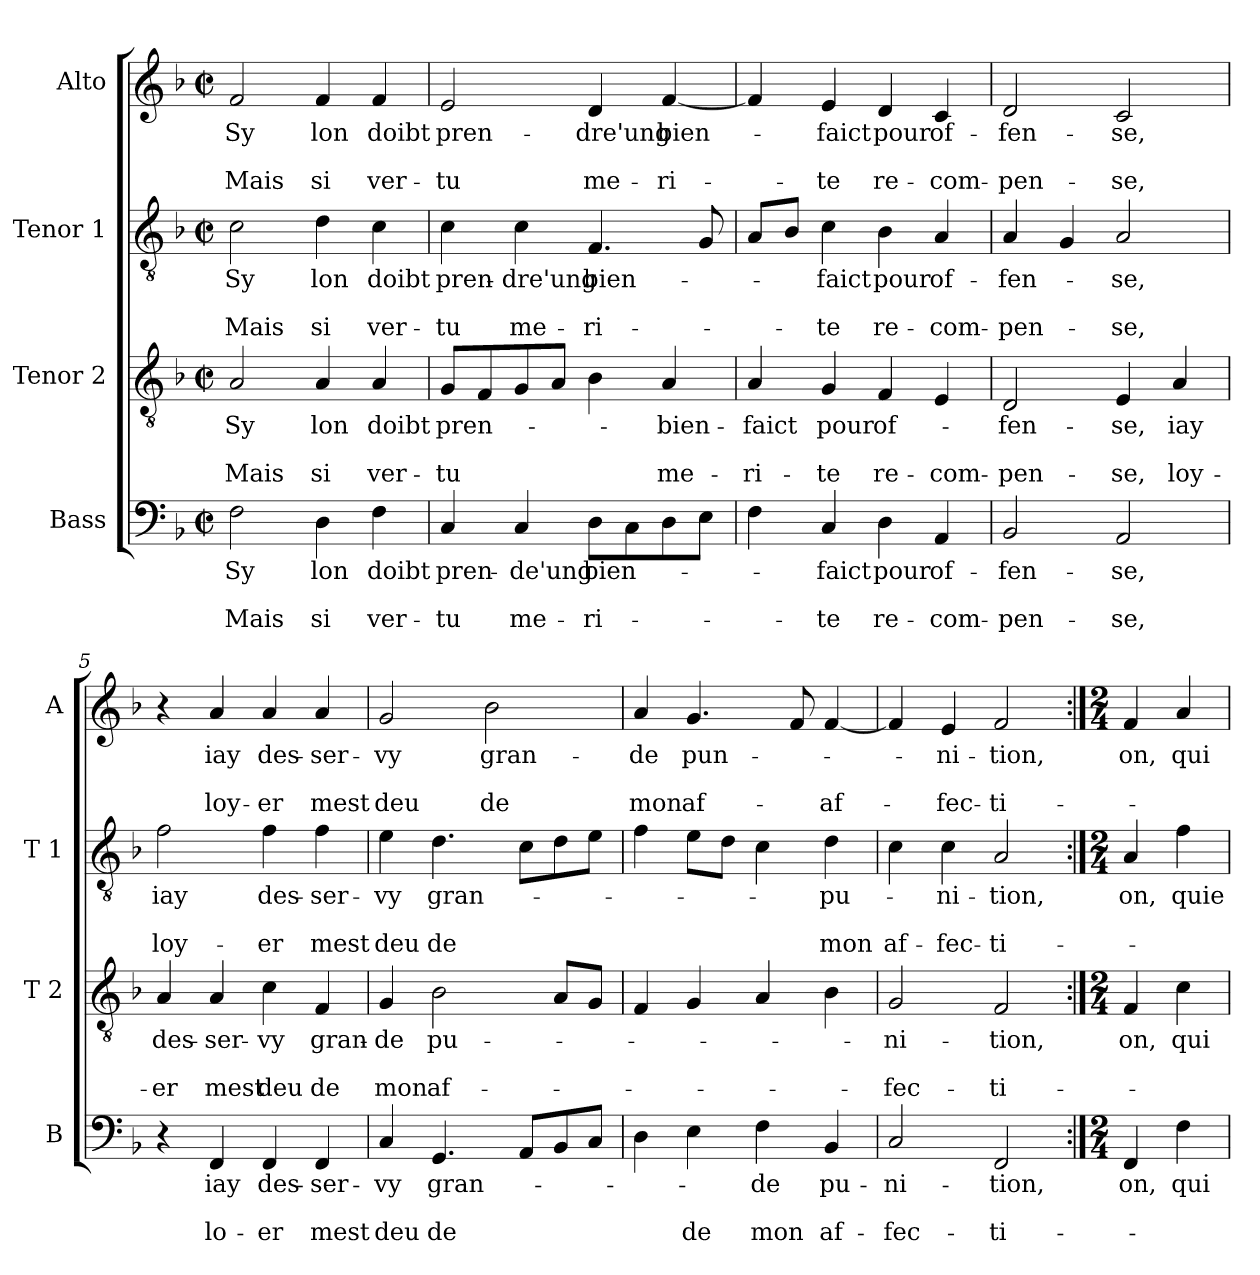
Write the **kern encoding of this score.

**kern	**text	**text	**text	**kern	**text	**text	**text	**kern	**text	**text	**text	**kern	**text	**text	**text
*part4	*part4	*part4	*part4	*part3	*part3	*part3	*part3	*part2	*part2	*part2	*part2	*part1	*part1	*part1	*part1
*staff4	*staff4	*staff4	*staff4	*staff3	*staff3	*staff3	*staff3	*staff2	*staff2	*staff2	*staff2	*staff1	*staff1	*staff1	*staff1
*I"Bass	*	*	*	*I"Tenor 2	*	*	*	*I"Tenor 1	*	*	*	*I"Alto	*	*	*
*I'B	*	*	*	*I'T 2	*	*	*	*I'T 1	*	*	*	*I'A	*	*	*
*clefF4	*	*	*	*clefGv2	*	*	*	*clefGv2	*	*	*	*clefG2	*	*	*
*k[b-]	*	*	*	*k[b-]	*	*	*	*k[b-]	*	*	*	*k[b-]	*	*	*
*F:	*	*	*	*F:	*	*	*	*F:	*	*	*	*F:	*	*	*
*M2/2	*	*	*	*M2/2	*	*	*	*M2/2	*	*	*	*M2/2	*	*	*
*met(c|)	*	*	*	*met(c|)	*	*	*	*met(c|)	*	*	*	*met(c|)	*	*	*
=1	=1	=1	=1	=1	=1	=1	=1	=1	=1	=1	=1	=1	=1	=1	=1
!	!LO:LY:b	!	!LO:LY:b	!	!LO:LY:b	!	!LO:LY:b	!	!LO:LY:b	!	!LO:LY:b	!	!LO:LY:b	!	!LO:LY:b
2F\	Sy	.	Mais	2A/	Sy	.	Mais	2c\	Sy	.	Mais	2f/	Sy	.	Mais
!	!LO:LY:b	!	!LO:LY:b	!	!LO:LY:b	!	!LO:LY:b	!	!LO:LY:b	!	!LO:LY:b	!	!LO:LY:b	!	!LO:LY:b
4D\	lon	.	si	4A/	lon	.	si	4d\	lon	.	si	4f/	lon	.	si
!	!LO:LY:b	!	!LO:LY:b	!	!LO:LY:b	!	!LO:LY:b	!	!LO:LY:b	!	!LO:LY:b	!	!LO:LY:b	!	!LO:LY:b
4F\	doibt	.	ver-	4A/	doibt	.	ver-	4c\	doibt	.	ver-	4f/	doibt	.	ver-
=2	=2	=2	=2	=2	=2	=2	=2	=2	=2	=2	=2	=2	=2	=2	=2
!	!LO:LY:b	!	!LO:LY:b	!	!LO:LY:b	!	!LO:LY:b	!	!LO:LY:b	!	!LO:LY:b	!	!LO:LY:b	!	!LO:LY:b
4C/	pren-	.	-tu	8G/L	pren-	.	-tu	4c\	pren-	.	-tu	2e/	pren-	.	-tu
.	.	.	.	8F/	.	.	.	.	.	.	.	.	.	.	.
!	!LO:LY:b	!	!LO:LY:b	!	!	!	!	!	!LO:LY:b	!	!LO:LY:b	!	!	!	!
4C/	-de'ung	.	me-	8G/	.	.	.	4c\	-dre'ung	.	me-	.	.	.	.
.	.	.	.	8A/J	.	.	.	.	.	.	.	.	.	.	.
!	!LO:LY:b	!	!LO:LY:b	!	!	!	!	!	!LO:LY:b	!	!LO:LY:b	!	!LO:LY:b	!	!LO:LY:b
8D\L	bien-	.	-ri-	4B-\	.	.	.	4.F/	bien-	.	-ri-	4d/	-dre'ung	.	me-
8C\	.	.	.	.	.	.	.	.	.	.	.	.	.	.	.
!	!	!	!	!	!LO:LY:b	!	!LO:LY:b	!	!	!	!	!	!LO:LY:b	!	!LO:LY:b
8D\	.	.	.	4A/	bien-	.	me-	.	.	.	.	[4f/	bien-	.	-ri-
8E\J	.	.	.	.	.	.	.	8G/	.	.	.	.	.	.	.
=3	=3	=3	=3	=3	=3	=3	=3	=3	=3	=3	=3	=3	=3	=3	=3
!	!	!	!	!	!LO:LY:b	!	!LO:LY:b	!	!	!	!	!	!	!	!
4F\	.	.	.	4A/	-faict	.	-ri-	8A/L	.	.	.	4f/]	.	.	.
.	.	.	.	.	.	.	.	8B-/J	.	.	.	.	.	.	.
!	!LO:LY:b	!	!LO:LY:b	!	!LO:LY:b	!	!LO:LY:b	!	!LO:LY:b	!	!LO:LY:b	!	!LO:LY:b	!	!LO:LY:b
4C/	-faict	.	-te	4G/	pour	.	-te	4c\	-faict	.	-te	4e/	-faict	.	-te
!	!LO:LY:b	!	!LO:LY:b	!	!LO:LY:b	!	!LO:LY:b	!	!LO:LY:b	!	!LO:LY:b	!	!LO:LY:b	!	!LO:LY:b
4D\	pour	.	re-	4F/	of-	.	re-	4B-\	pour	.	re-	4d/	pour	.	re-
!	!LO:LY:b	!	!LO:LY:b	!	!	!	!LO:LY:b	!	!LO:LY:b	!	!LO:LY:b	!	!LO:LY:b	!	!LO:LY:b
4AA/	of-	.	-com-	4E/	.	.	-com-	4A/	of-	.	-com-	4c/	of-	.	-com-
=4	=4	=4	=4	=4	=4	=4	=4	=4	=4	=4	=4	=4	=4	=4	=4
!	!LO:LY:b	!	!LO:LY:b	!	!LO:LY:b	!	!LO:LY:b	!	!LO:LY:b	!	!LO:LY:b	!	!LO:LY:b	!	!LO:LY:b
2BB-/	-fen-	.	-pen-	2D/	-fen-	.	-pen-	4A/	-fen-	.	-pen-	2d/	-fen-	.	-pen-
.	.	.	.	.	.	.	.	4G/	.	.	.	.	.	.	.
!	!LO:LY:b	!	!LO:LY:b	!	!LO:LY:b	!	!LO:LY:b	!	!LO:LY:b	!	!LO:LY:b	!	!LO:LY:b	!	!LO:LY:b
2AA/	-se,	.	-se,	4E/	-se,	.	-se,	2A/	-se,	.	-se,	2c/	-se,	.	-se,
!	!	!	!	!	!LO:LY:b	!	!LO:LY:b	!	!	!	!	!	!	!	!
.	.	.	.	4A/	iay	.	loy-	.	.	.	.	.	.	.	.
=5	=5	=5	=5	=5	=5	=5	=5	=5	=5	=5	=5	=5	=5	=5	=5
!	!	!	!	!	!LO:LY:b	!	!LO:LY:b	!	!LO:LY:b	!	!LO:LY:b	!	!	!	!
4r	.	.	.	4A/	des-	.	-er	2f\	iay	.	loy-	4r	.	.	.
!	!LO:LY:b	!	!LO:LY:b	!	!LO:LY:b	!	!LO:LY:b	!	!	!	!	!	!LO:LY:b	!	!LO:LY:b
4FF/	iay	.	lo-	4A/	-ser-	.	mest	.	.	.	.	4a/	iay	.	loy-
!	!LO:LY:b	!	!LO:LY:b	!	!LO:LY:b	!	!LO:LY:b	!	!LO:LY:b	!	!LO:LY:b	!	!LO:LY:b	!	!LO:LY:b
4FF/	des-	.	-er	4c\	-vy	.	deu	4f\	des-	.	-er	4a/	des-	.	-er
!	!LO:LY:b	!	!LO:LY:b	!	!LO:LY:b	!	!LO:LY:b	!	!LO:LY:b	!	!LO:LY:b	!	!LO:LY:b	!	!LO:LY:b
4FF/	-ser-	.	mest	4F/	gran-	.	de	4f\	-ser-	.	mest	4a/	-ser-	.	mest
!!LO:LB:g=z
=6	=6	=6	=6	=6	=6	=6	=6	=6	=6	=6	=6	=6	=6	=6	=6
!	!LO:LY:b	!	!LO:LY:b	!	!LO:LY:b	!	!LO:LY:b	!	!LO:LY:b	!	!LO:LY:b	!	!LO:LY:b	!	!LO:LY:b
4C/	-vy	.	deu	4G/	-de	.	mon	4e\	-vy	.	deu	2g/	-vy	.	deu
!	!LO:LY:b	!	!LO:LY:b	!	!LO:LY:b	!	!LO:LY:b	!	!LO:LY:b	!	!LO:LY:b	!	!	!	!
4.GG/	gran-	.	de	2B-\	pu-	.	af-	4.d\	gran-	.	de	.	.	.	.
!	!	!	!	!	!	!	!	!	!	!	!	!	!LO:LY:b	!	!LO:LY:b
.	.	.	.	.	.	.	.	.	.	.	.	2b-\	gran-	.	de
8AA/L	.	.	.	.	.	.	.	8c\L	.	.	.	.	.	.	.
8BB-/	.	.	.	8A/L	.	.	.	8d\	.	.	.	.	.	.	.
8C/J	.	.	.	8G/J	.	.	.	8e\J	.	.	.	.	.	.	.
=7	=7	=7	=7	=7	=7	=7	=7	=7	=7	=7	=7	=7	=7	=7	=7
!	!	!	!	!	!	!	!	!	!	!	!	!	!LO:LY:b	!	!LO:LY:b
4D\	.	.	.	4F/	.	.	.	4f\	.	.	.	4a/	-de	.	mon
!	!	!	!LO:LY:b	!	!	!	!	!	!	!	!	!	!LO:LY:b	!	!LO:LY:b
4E\	.	.	de	4G/	.	.	.	8e\L	.	.	.	4.g/	pun-	.	af-
.	.	.	.	.	.	.	.	8d\J	.	.	.	.	.	.	.
!	!LO:LY:b	!	!LO:LY:b	!	!	!	!	!	!	!	!	!	!	!	!
4F\	-de	.	mon	4A/	.	.	.	4c\	.	.	.	.	.	.	.
.	.	.	.	.	.	.	.	.	.	.	.	8f/	.	.	.
!	!LO:LY:b	!	!LO:LY:b	!	!	!	!	!	!LO:LY:b	!	!LO:LY:b	!	!	!	!LO:LY:b
4BB-/	pu-	.	af-	4B-\	.	.	.	4d\	pu-	.	mon	[4f/	.	.	-af-
=8	=8	=8	=8	=8	=8	=8	=8	=8	=8	=8	=8	=8	=8	=8	=8
!	!LO:LY:b	!	!LO:LY:b	!	!LO:LY:b	!	!LO:LY:b	!	!	!	!LO:LY:b	!	!	!	!
2C/	-ni-	.	-fec-	2G/	-ni-	.	-fec-	4c\	.	.	af-	4f/]	.	.	.
!	!	!	!	!	!	!	!	!	!LO:LY:b	!	!LO:LY:b	!	!LO:LY:b	!	!LO:LY:b
.	.	.	.	.	.	.	.	4c\	-ni-	.	-fec-	4e/	-ni-	.	-fec-
!	!LO:LY:b	!	!LO:LY:b	!	!LO:LY:b	!	!LO:LY:b	!	!LO:LY:b	!	!LO:LY:b	!	!LO:LY:b	!	!LO:LY:b
2FF/	-tion,	.	-ti-	2F/	-tion,	.	-ti-	2A/	-tion,	.	-ti-	2f/	-tion,	.	-ti-
=9:|!	=9:|!	=9:|!	=9:|!	=9:|!	=9:|!	=9:|!	=9:|!	=9:|!	=9:|!	=9:|!	=9:|!	=9:|!	=9:|!	=9:|!	=9:|!
*M2/4	*	*	*	*M2/4	*	*	*	*M2/4	*	*	*	*M2/4	*	*	*
!	!LO:LY:b	!	!	!	!LO:LY:b	!	!	!	!LO:LY:b	!	!	!	!LO:LY:b	!	!
4FF/	on,	.	.	4F/	on,	.	.	4A/	on,	.	.	4f/	on,	.	.
!	!LO:LY:b	!	!	!	!LO:LY:b	!	!	!	!LO:LY:b	!	!	!	!LO:LY:b	!	!
4F\	qui	.	.	4c\	qui	.	.	4f\	quie	.	.	4a/	qui	.	.
=	=	=	=	=	=	=	=	=	=	=	=	=	=	=	=
*-	*-	*-	*-	*-	*-	*-	*-	*-	*-	*-	*-	*-	*-	*-	*-
